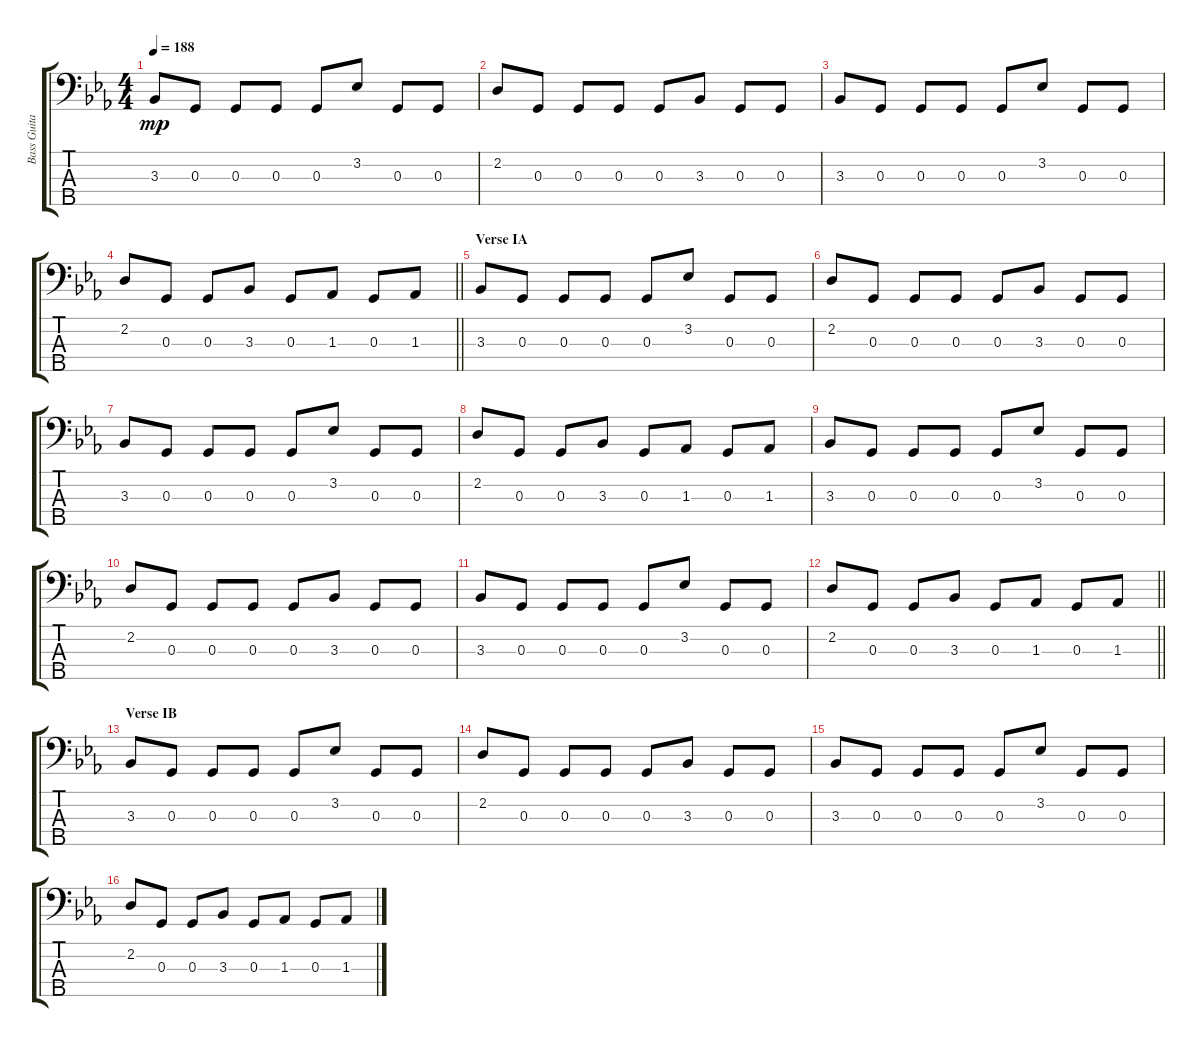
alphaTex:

\track ("Bass Guitar" "Bass Guita") {instrument electricbassfinger}
\staff {score tabs}
\tuning (F2 C2 G1 C1 G0) {hide}
\ts (4 4)
\tempo 188
\clef f4
\ks eb
3.3.8{dy mp} 0.3.8 0.3.8 0.3.8 0.3.8 3.2.8 0.3.8 0.3.8 |
2.2.8 0.3.8 0.3.8 0.3.8 0.3.8 3.3.8 0.3.8 0.3.8 |
3.3.8 0.3.8 0.3.8 0.3.8 0.3.8 3.2.8 0.3.8 0.3.8 |
\barLineRight lightlight
2.2.8 0.3.8 0.3.8 3.3.8 0.3.8 1.3.8 0.3.8 1.3.8 |
\section ("" "Verse IA")
3.3.8 0.3.8 0.3.8 0.3.8 0.3.8 3.2.8 0.3.8 0.3.8 |
2.2.8 0.3.8 0.3.8 0.3.8 0.3.8 3.3.8 0.3.8 0.3.8 |
3.3.8 0.3.8 0.3.8 0.3.8 0.3.8 3.2.8 0.3.8 0.3.8 |
2.2.8 0.3.8 0.3.8 3.3.8 0.3.8 1.3.8 0.3.8 1.3.8 |
3.3.8 0.3.8 0.3.8 0.3.8 0.3.8 3.2.8 0.3.8 0.3.8 |
2.2.8 0.3.8 0.3.8 0.3.8 0.3.8 3.3.8 0.3.8 0.3.8 |
3.3.8 0.3.8 0.3.8 0.3.8 0.3.8 3.2.8 0.3.8 0.3.8 |
\barLineRight lightlight
2.2.8 0.3.8 0.3.8 3.3.8 0.3.8 1.3.8 0.3.8 1.3.8 |
\section ("" "Verse IB")
3.3.8 0.3.8 0.3.8 0.3.8 0.3.8 3.2.8 0.3.8 0.3.8 |
2.2.8 0.3.8 0.3.8 0.3.8 0.3.8 3.3.8 0.3.8 0.3.8 |
3.3.8 0.3.8 0.3.8 0.3.8 0.3.8 3.2.8 0.3.8 0.3.8 |
2.2.8 0.3.8 0.3.8 3.3.8 0.3.8 1.3.8 0.3.8 1.3.8
